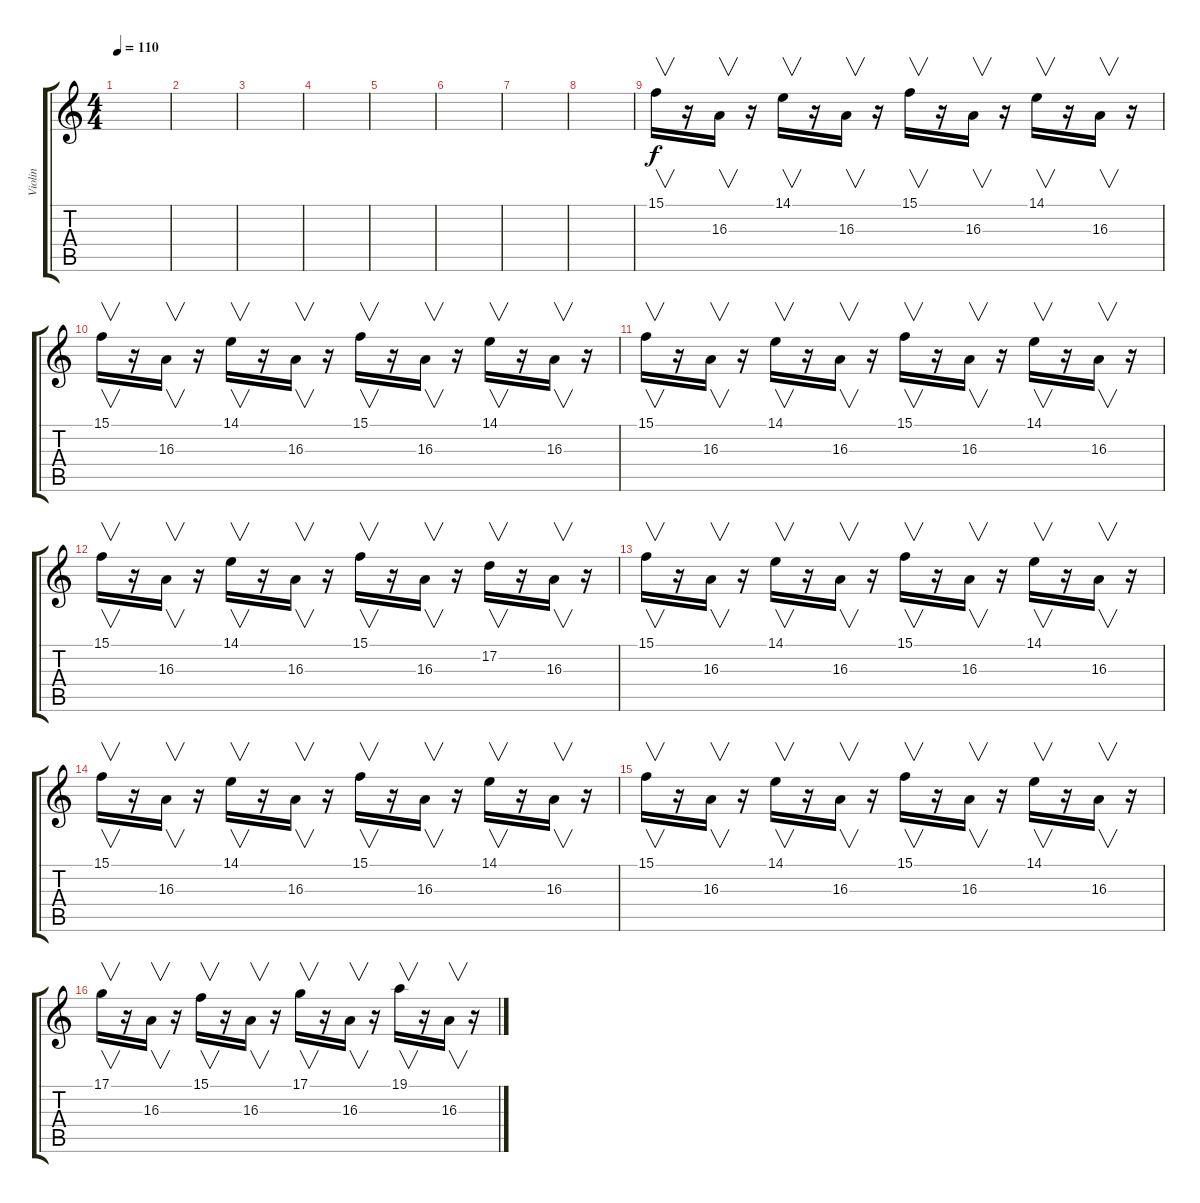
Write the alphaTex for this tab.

\track ("Violin" "Violin") {instrument violin}
\staff {score tabs}
\tuning (D4 A3 F3 C3 G2 D2) {hide}
\ts (4 4)
\tempo 110
\clef g2
\ks c
|
|
|
|
|
|
|
|
15.1.16{v} r.16 16.3.16{v} r.16 14.1.16{v} r.16 16.3.16{v} r.16 15.1.16{v} r.16 16.3.16{v} r.16 14.1.16{v} r.16 16.3.16{v} r.16 |
15.1.16{v} r.16 16.3.16{v} r.16 14.1.16{v} r.16 16.3.16{v} r.16 15.1.16{v} r.16 16.3.16{v} r.16 14.1.16{v} r.16 16.3.16{v} r.16 |
15.1.16{v} r.16 16.3.16{v} r.16 14.1.16{v} r.16 16.3.16{v} r.16 15.1.16{v} r.16 16.3.16{v} r.16 14.1.16{v} r.16 16.3.16{v} r.16 |
15.1.16{v} r.16 16.3.16{v} r.16 14.1.16{v} r.16 16.3.16{v} r.16 15.1.16{v} r.16 16.3.16{v} r.16 17.2.16{v} r.16 16.3.16{v} r.16 |
15.1.16{v} r.16 16.3.16{v} r.16 14.1.16{v} r.16 16.3.16{v} r.16 15.1.16{v} r.16 16.3.16{v} r.16 14.1.16{v} r.16 16.3.16{v} r.16 |
15.1.16{v} r.16 16.3.16{v} r.16 14.1.16{v} r.16 16.3.16{v} r.16 15.1.16{v} r.16 16.3.16{v} r.16 14.1.16{v} r.16 16.3.16{v} r.16 |
15.1.16{v} r.16 16.3.16{v} r.16 14.1.16{v} r.16 16.3.16{v} r.16 15.1.16{v} r.16 16.3.16{v} r.16 14.1.16{v} r.16 16.3.16{v} r.16 |
17.1.16{v} r.16 16.3.16{v} r.16 15.1.16{v} r.16 16.3.16{v} r.16 17.1.16{v} r.16 16.3.16{v} r.16 19.1.16{v} r.16 16.3.16{v} r.16
